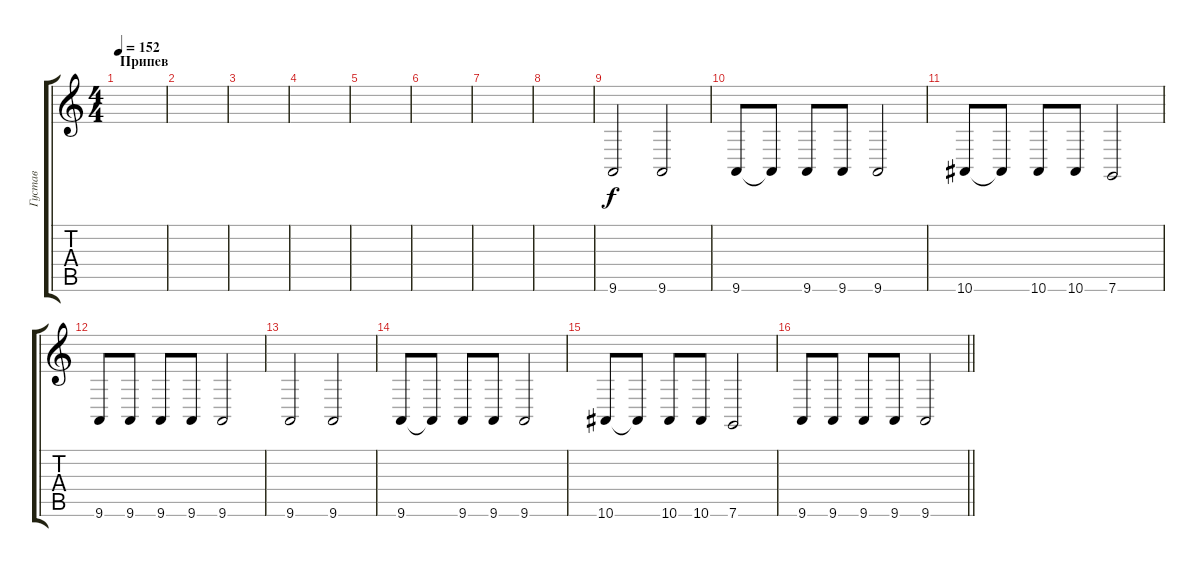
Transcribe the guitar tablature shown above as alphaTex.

\track ("Густав" "Густав") {instrument oboe}
\staff {score tabs}
\tuning (D4 A3 F3 C3 G2 C2) {hide}
\ts (4 4)
\section ("" "Припев")
\tempo 152
\clef g2
\ks c
|
|
|
|
|
|
|
|
9.6.2 9.6.2 |
9.6.8 9.6{t}.8 9.6.8 9.6.8 9.6.2 |
10.6.8 10.6{t}.8 10.6.8 10.6.8 7.6.2 |
9.6.8 9.6.8 9.6.8 9.6.8 9.6.2 |
9.6.2 9.6.2 |
9.6.8 9.6{t}.8 9.6.8 9.6.8 9.6.2 |
10.6.8 10.6{t}.8 10.6.8 10.6.8 7.6.2 |
\barLineRight lightlight
9.6.8 9.6.8 9.6.8 9.6.8 9.6.2
